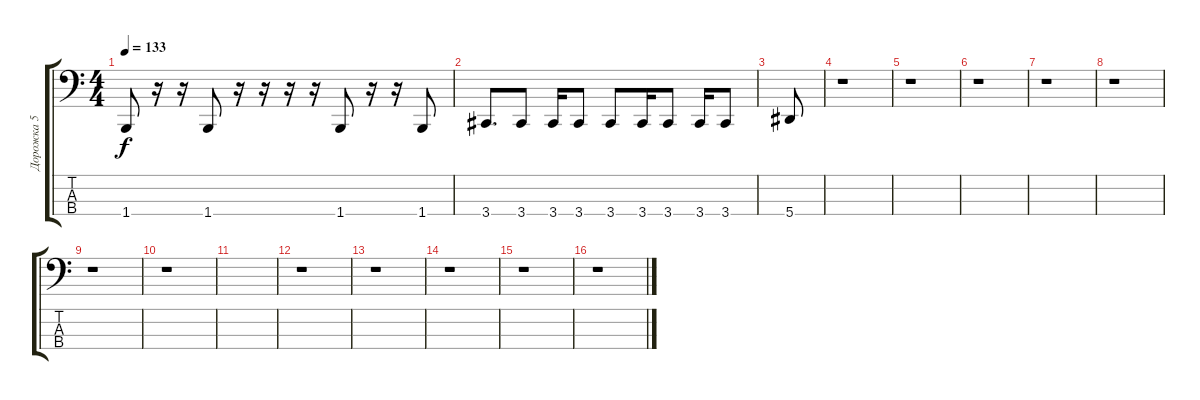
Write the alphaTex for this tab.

\track ("Дорожка 5" "Дорожка 5") {instrument electricbasspick}
\staff {score tabs}
\tuning (Eb2 Bb1 F1 Bb0) {hide}
\ts (4 4)
\tempo 133
\clef f4
\ks c
1.4.8{dy f} r.16 r.16 1.4.8 r.16 r.16 r.16 r.16 1.4.8 r.16 r.16 1.4.8 |
3.4.8{d} 3.4.8 3.4.16 3.4.8 3.4.8 3.4.16 3.4.8 3.4.16 3.4.8 |
5.4.8 |
r.1 |
r.1 |
r.1 |
r.1 |
r.1 |
r.1 |
r.1 |
|
r.1 |
r.1 |
r.1 |
r.1 |
r.1
